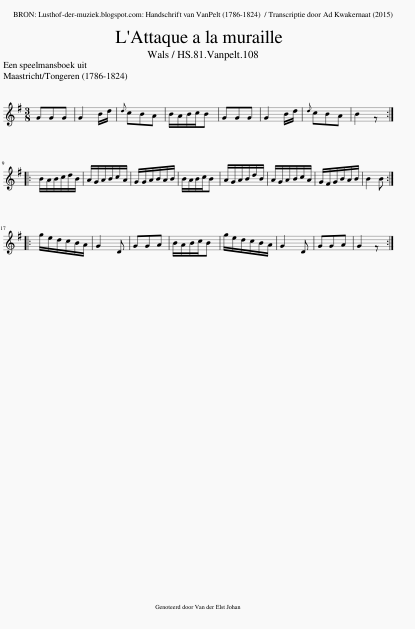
X:1
L:1/8
Q:1/4=100
M:3/8
I:linebreak $
K:G
V:1 treble
V:1
 GGG | G2 B/d/ |{d} cBA | B/A/B/c/B | GGG | %5
 G2 B/d/ |{d} cBA | B2 z ::$ B/A/B/c/d/B/ | A/G/A/B/c/A/ | %10
 G/G/A/B/A/B/ | B/A/B/c/B | A/G/A/B/d/B/ | A/G/A/B/c/A/ | G/F/G/B/A/B/ | %15
 B2 B ::$ g/e/d/c/B/A/ | G2 D | GGA | B/A/B/c/B | %20
 g/e/d/c/B/A/ | G2 D | GGA | G2 z :| %24
